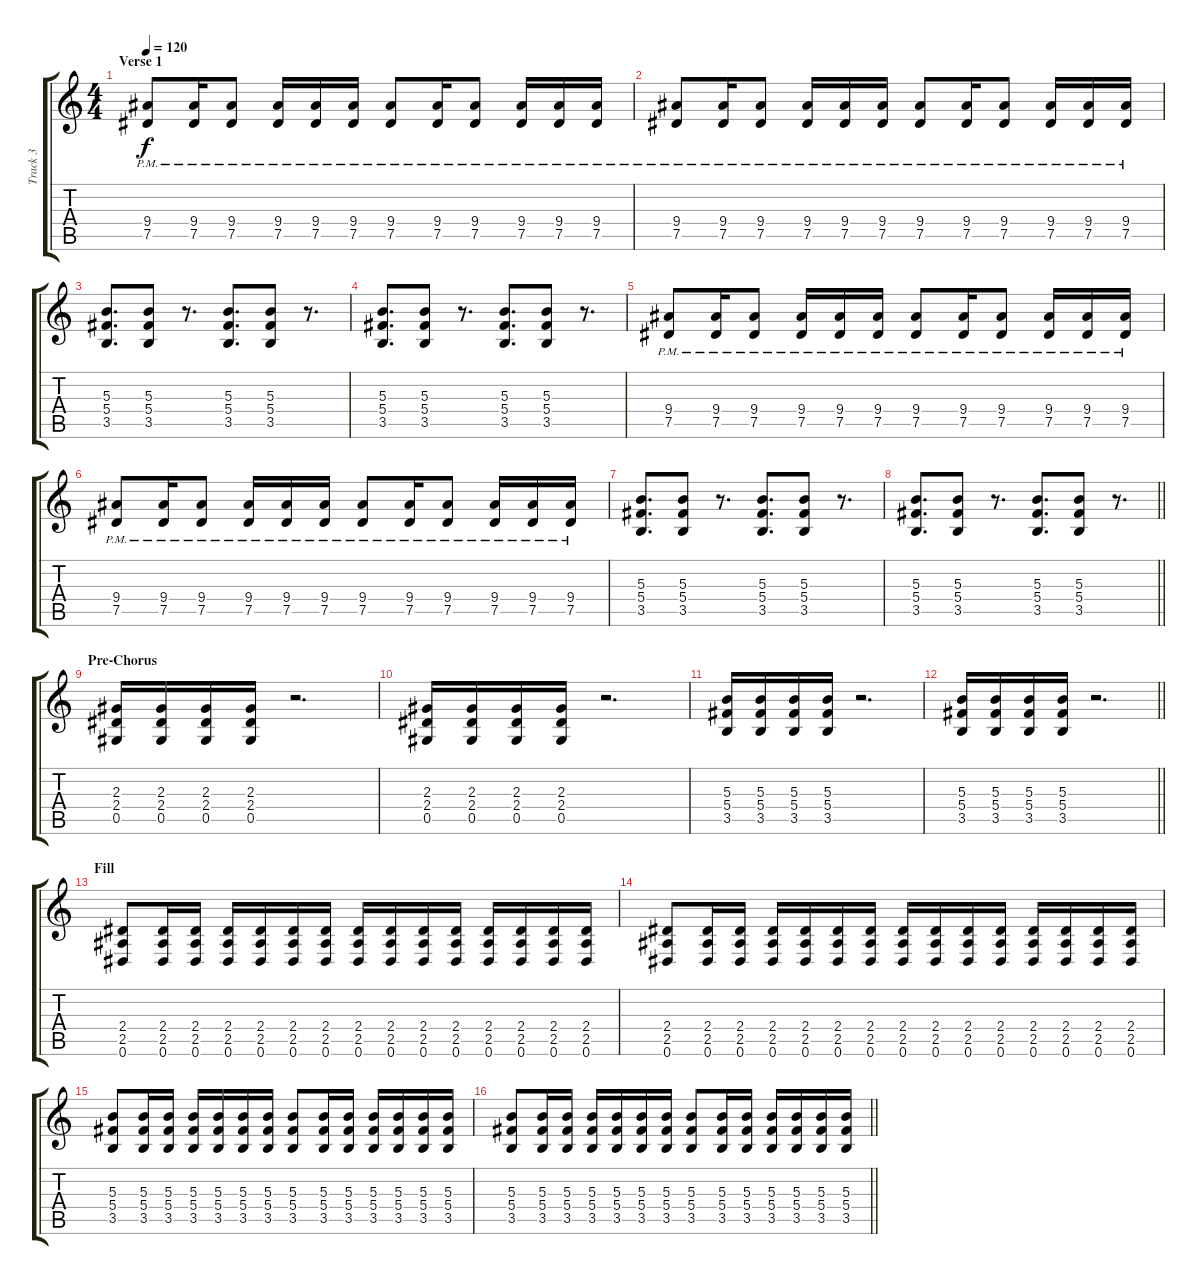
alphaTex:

\track ("Track 3" "Track 3") {instrument distortionguitar}
\staff {score tabs}
\tuning (Eb4 Bb3 Gb3 Db3 Ab2 Eb2) {hide}
\ts (4 4)
\section ("" "Verse 1")
\tempo 120
\clef g2
\ks c
(9.4{pm} 7.5{pm}).8{dy f} (9.4{pm} 7.5{pm}).16 (9.4{pm} 7.5{pm}).8 (9.4{pm} 7.5{pm}).16 (9.4{pm} 7.5{pm}).16 (9.4{pm} 7.5{pm}).16 (9.4{pm} 7.5{pm}).8 (9.4{pm} 7.5{pm}).16 (9.4{pm} 7.5{pm}).8 (9.4{pm} 7.5{pm}).16 (9.4{pm} 7.5{pm}).16 (9.4{pm} 7.5{pm}).16 |
(9.4{pm} 7.5{pm}).8 (9.4{pm} 7.5{pm}).16 (9.4{pm} 7.5{pm}).8 (9.4{pm} 7.5{pm}).16 (9.4{pm} 7.5{pm}).16 (9.4{pm} 7.5{pm}).16 (9.4{pm} 7.5{pm}).8 (9.4{pm} 7.5{pm}).16 (9.4{pm} 7.5{pm}).8 (9.4{pm} 7.5{pm}).16 (9.4{pm} 7.5{pm}).16 (9.4{pm} 7.5{pm}).16 |
(5.3 5.4 3.5).8{d} (5.3 5.4 3.5).8 r.8{d} (5.3 5.4 3.5).8{d} (5.3 5.4 3.5).8 r.8{d} |
(5.3 5.4 3.5).8{d} (5.3 5.4 3.5).8 r.8{d} (5.3 5.4 3.5).8{d} (5.3 5.4 3.5).8 r.8{d} |
(9.4{pm} 7.5{pm}).8 (9.4{pm} 7.5{pm}).16 (9.4{pm} 7.5{pm}).8 (9.4{pm} 7.5{pm}).16 (9.4{pm} 7.5{pm}).16 (9.4{pm} 7.5{pm}).16 (9.4{pm} 7.5{pm}).8 (9.4{pm} 7.5{pm}).16 (9.4{pm} 7.5{pm}).8 (9.4{pm} 7.5{pm}).16 (9.4{pm} 7.5{pm}).16 (9.4{pm} 7.5{pm}).16 |
(9.4{pm} 7.5{pm}).8 (9.4{pm} 7.5{pm}).16 (9.4{pm} 7.5{pm}).8 (9.4{pm} 7.5{pm}).16 (9.4{pm} 7.5{pm}).16 (9.4{pm} 7.5{pm}).16 (9.4{pm} 7.5{pm}).8 (9.4{pm} 7.5{pm}).16 (9.4{pm} 7.5{pm}).8 (9.4{pm} 7.5{pm}).16 (9.4{pm} 7.5{pm}).16 (9.4{pm} 7.5{pm}).16 |
(5.3 5.4 3.5).8{d} (5.3 5.4 3.5).8 r.8{d} (5.3 5.4 3.5).8{d} (5.3 5.4 3.5).8 r.8{d} |
\barLineRight lightlight
(5.3 5.4 3.5).8{d} (5.3 5.4 3.5).8 r.8{d} (5.3 5.4 3.5).8{d} (5.3 5.4 3.5).8 r.8{d} |
\section ("" "Pre-Chorus")
(2.3 2.4 0.5).16 (2.3 2.4 0.5).16 (2.3 2.4 0.5).16 (2.3 2.4 0.5).16 r.2{d} |
(2.3 2.4 0.5).16 (2.3 2.4 0.5).16 (2.3 2.4 0.5).16 (2.3 2.4 0.5).16 r.2{d} |
(5.3 5.4 3.5).16 (5.3 5.4 3.5).16 (5.3 5.4 3.5).16 (5.3 5.4 3.5).16 r.2{d} |
\barLineRight lightlight
(5.3 5.4 3.5).16 (5.3 5.4 3.5).16 (5.3 5.4 3.5).16 (5.3 5.4 3.5).16 r.2{d} |
\section ("" "Fill")
(2.4 2.5 0.6).8 (2.4 2.5 0.6).16 (2.4 2.5 0.6).16 (2.4 2.5 0.6).16 (2.4 2.5 0.6).16 (2.4 2.5 0.6).16 (2.4 2.5 0.6).16 (2.4 2.5 0.6).16 (2.4 2.5 0.6).16 (2.4 2.5 0.6).16 (2.4 2.5 0.6).16 (2.4 2.5 0.6).16 (2.4 2.5 0.6).16 (2.4 2.5 0.6).16 (2.4 2.5 0.6).16 |
(2.4 2.5 0.6).8 (2.4 2.5 0.6).16 (2.4 2.5 0.6).16 (2.4 2.5 0.6).16 (2.4 2.5 0.6).16 (2.4 2.5 0.6).16 (2.4 2.5 0.6).16 (2.4 2.5 0.6).16 (2.4 2.5 0.6).16 (2.4 2.5 0.6).16 (2.4 2.5 0.6).16 (2.4 2.5 0.6).16 (2.4 2.5 0.6).16 (2.4 2.5 0.6).16 (2.4 2.5 0.6).16 |
(5.3 5.4 3.5).8 (5.3 5.4 3.5).16 (5.3 5.4 3.5).16 (5.3 5.4 3.5).16 (5.3 5.4 3.5).16 (5.3 5.4 3.5).16 (5.3 5.4 3.5).16 (5.3 5.4 3.5).8 (5.3 5.4 3.5).16 (5.3 5.4 3.5).16 (5.3 5.4 3.5).16 (5.3 5.4 3.5).16 (5.3 5.4 3.5).16 (5.3 5.4 3.5).16 |
\barLineRight lightlight
(5.3 5.4 3.5).8 (5.3 5.4 3.5).16 (5.3 5.4 3.5).16 (5.3 5.4 3.5).16 (5.3 5.4 3.5).16 (5.3 5.4 3.5).16 (5.3 5.4 3.5).16 (5.3 5.4 3.5).8 (5.3 5.4 3.5).16 (5.3 5.4 3.5).16 (5.3 5.4 3.5).16 (5.3 5.4 3.5).16 (5.3 5.4 3.5).16 (5.3 5.4 3.5).16
